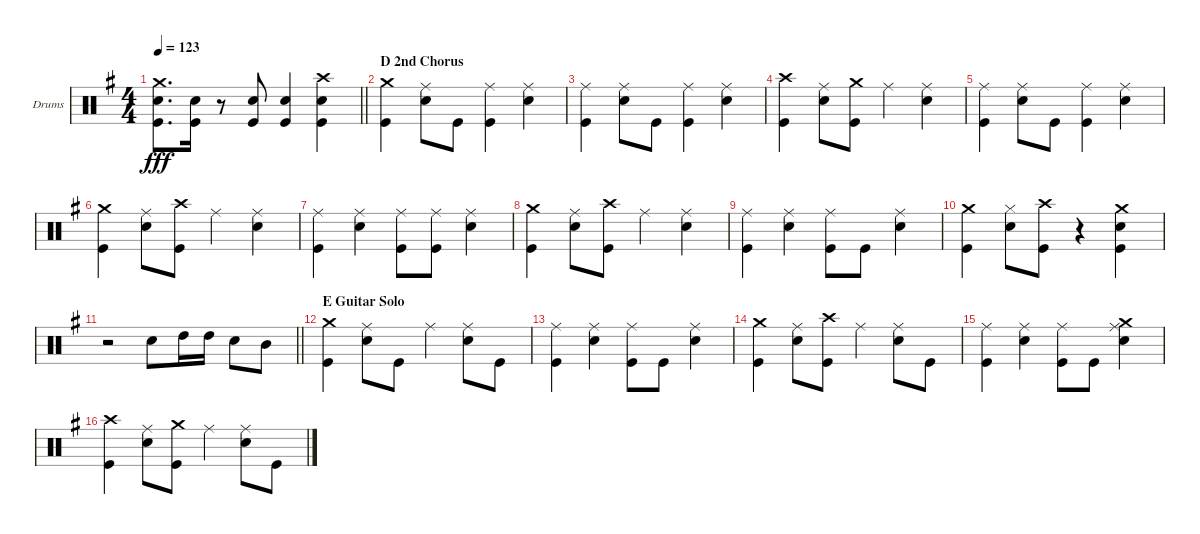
\bracketExtendMode groupsimilarinstruments
\firstSystemTrackNameOrientation horizontal
\otherSystemsTrackNameOrientation horizontal
\track ("Drumkit" "Drums") {instrument percussion}
\staff {score}
\articulation defaults
\ts (4 4)
\tempo 123
\clef neutral
\barLineRight lightlight
\ks g
("Snare (hit) 2" "Kick (hit)" "Crash medium (hit)").8{d dy fff} ("Snare (hit) 2" "Kick (hit)").16 r.8 ("Snare (hit) 2" "Kick (hit)").8 ("Snare (hit) 2" "Kick (hit)").4 ("Snare (hit) 2" "Kick (hit)" "Crash high (hit)").4 |
\section ("" "D 2nd Chorus")
("Crash medium (hit)" "Kick (hit)").4 ("Ride (middle)" "Snare (hit) 2").8 "Kick (hit)".8 ("Ride (middle)" "Kick (hit)").4 ("Ride (middle)" "Snare (hit) 2").4 |
("Ride (middle)" "Kick (hit)").4 ("Ride (middle)" "Snare (hit) 2").8 "Kick (hit)".8 ("Ride (middle)" "Kick (hit)").4 ("Ride (middle)" "Snare (hit) 2").4 |
("Kick (hit)" "Crash high (hit)").4 ("Ride (middle)" "Snare (hit) 2").8 ("Crash medium (hit)" "Kick (hit)").8 "Ride (middle)".4 ("Ride (middle)" "Snare (hit) 2").4 |
("Ride (middle)" "Kick (hit)").4 ("Ride (middle)" "Snare (hit) 2").8 "Kick (hit)".8 ("Ride (middle)" "Kick (hit)").4 ("Ride (middle)" "Snare (hit) 2").4 |
("Crash medium (hit)" "Kick (hit)").4 ("Ride (middle)" "Snare (hit) 2").8 ("Kick (hit)" "Crash high (hit)").8 "Ride (middle)".4 ("Ride (middle)" "Snare (hit) 2").4 |
("Ride (middle)" "Kick (hit)").4 ("Ride (middle)" "Snare (hit) 2").4 ("Ride (middle)" "Kick (hit)").8 ("Kick (hit)" "Ride (middle)").8 ("Ride (middle)" "Snare (hit) 2").4 |
("Crash medium (hit)" "Kick (hit)").4 ("Ride (middle)" "Snare (hit) 2").8 ("Kick (hit)" "Crash high (hit)").8 "Ride (middle)".4 ("Ride (middle)" "Snare (hit) 2").4 |
("Ride (middle)" "Kick (hit)").4 ("Ride (middle)" "Snare (hit) 2").4 ("Ride (middle)" "Kick (hit)").8 "Kick (hit)".8 ("Ride (middle)" "Snare (hit) 2").4 |
("Crash medium (hit)" "Kick (hit)").4 ("Snare (hit) 2" "Hi-Hat (closed)").8 ("Kick (hit)" "Crash high (hit)").8 r.4 ("Crash medium (hit)" "Snare (hit) 2" "Kick (hit)").4 |
\barLineRight lightlight
r.2 "Snare (hit) 2".8 "High Tom (hit)".16 "High Tom (hit)".16 "Snare (hit) 2".8 "Mid Tom (hit)".8 |
\section ("" "E Guitar Solo")
("Crash medium (hit)" "Kick (hit)").4 ("Ride (middle)" "Snare (hit) 2").8 "Kick (hit)".8 "Ride (middle)".4 ("Ride (middle)" "Snare (hit) 2").8 "Kick (hit)".8 |
("Ride (middle)" "Kick (hit)").4 ("Ride (middle)" "Snare (hit) 2").4 ("Ride (middle)" "Kick (hit)").8 "Kick (hit)".8 ("Ride (middle)" "Snare (hit) 2").4 |
("Crash medium (hit)" "Kick (hit)").4 ("Ride (middle)" "Snare (hit) 2").8 ("Kick (hit)" "Crash high (hit)").8 "Ride (middle)".4 ("Ride (middle)" "Snare (hit) 2").8 "Kick (hit)".8 |
("Ride (middle)" "Kick (hit)").4 ("Ride (middle)" "Snare (hit) 2").4 ("Ride (middle)" "Kick (hit)").8 "Kick (hit)".8 ("Ride (middle)" "Snare (hit) 2" "Crash medium (hit)").4 |
("Kick (hit)" "Crash high (hit)").4 ("Ride (middle)" "Snare (hit) 2").8 ("Crash medium (hit)" "Kick (hit)").8 "Ride (middle)".4 ("Ride (middle)" "Snare (hit) 2").8 "Kick (hit)".8
